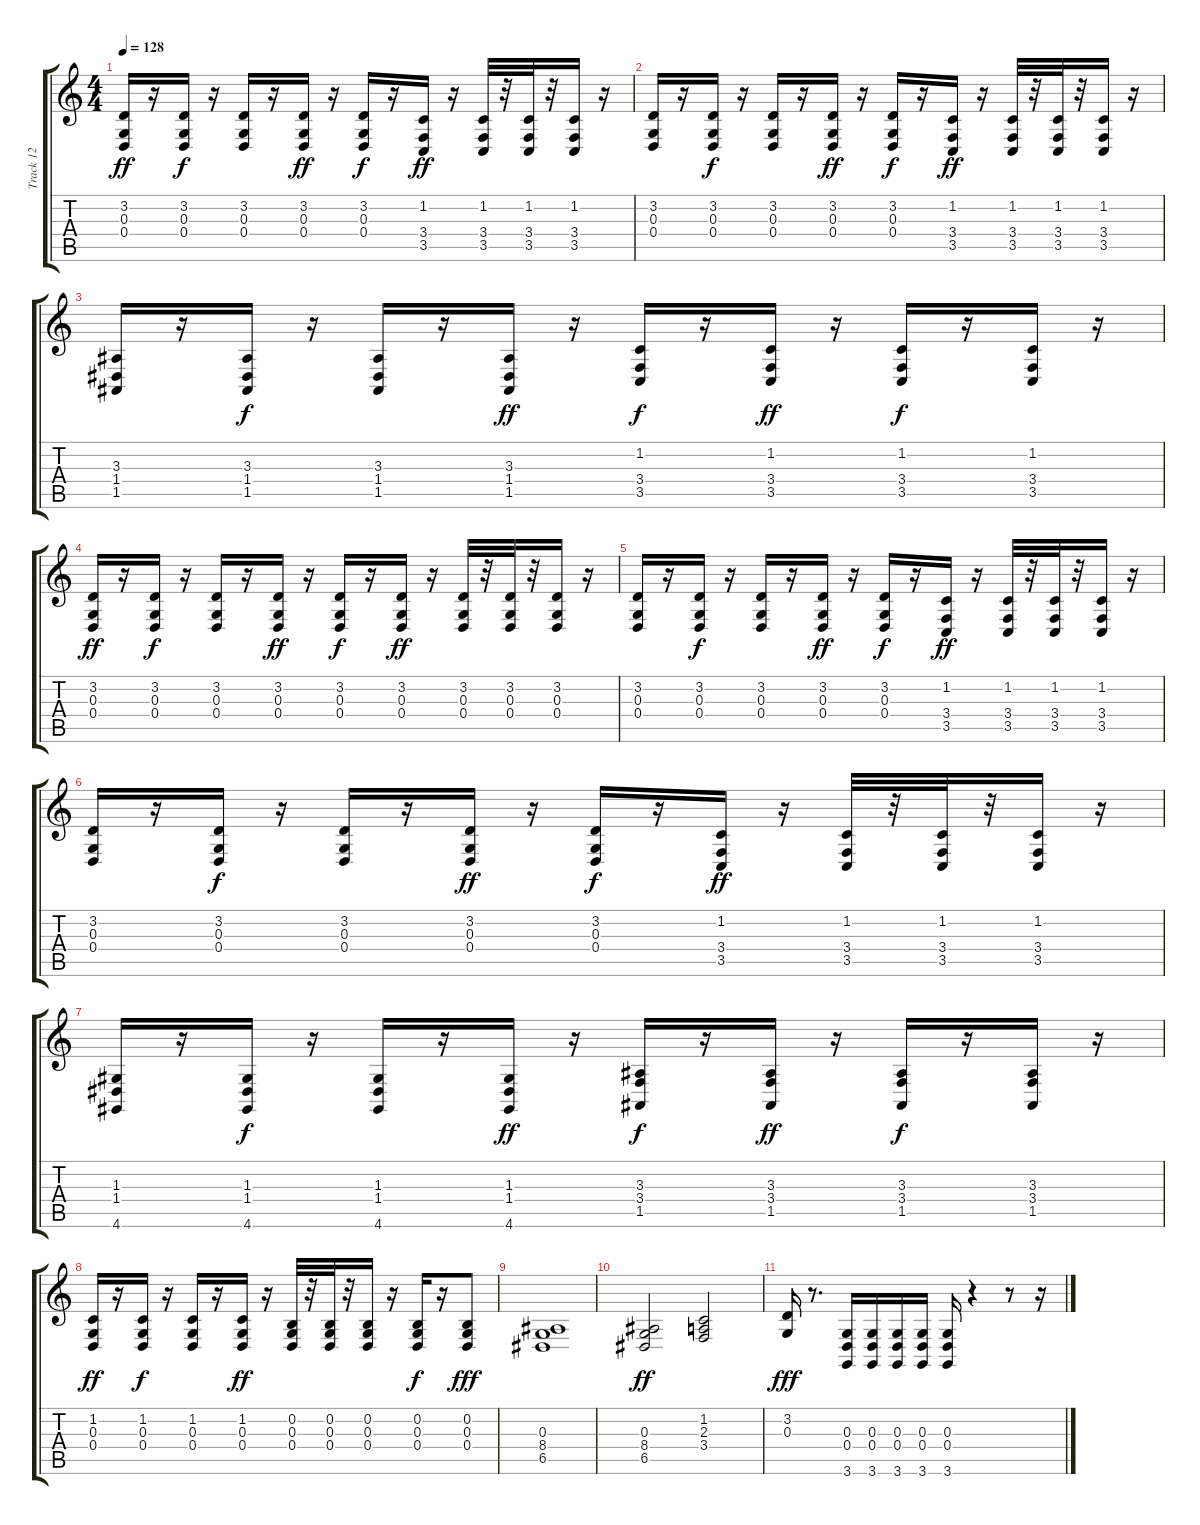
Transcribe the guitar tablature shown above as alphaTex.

\track ("Track 12" "Track 12") {instrument trombone}
\staff {score tabs}
\tuning (E4 B3 G3 D3 A2 E2) {hide}
\ts (4 4)
\tempo 128
\clef g2
\ks c
(3.2 0.3 0.4).16{dy ff} r.16 (3.2 0.3 0.4).16{dy f} r.16 (3.2 0.3 0.4).16 r.16 (3.2 0.3 0.4).16{dy ff} r.16 (3.2 0.3 0.4).16{dy f} r.16 (1.2 3.4 3.5).16{dy ff} r.16 (1.2 3.4 3.5).32 r.32 (1.2 3.4 3.5).32 r.32 (1.2 3.4 3.5).16 r.16 |
(3.2 0.3 0.4).16 r.16 (3.2 0.3 0.4).16{dy f} r.16 (3.2 0.3 0.4).16 r.16 (3.2 0.3 0.4).16{dy ff} r.16 (3.2 0.3 0.4).16{dy f} r.16 (1.2 3.4 3.5).16{dy ff} r.16 (1.2 3.4 3.5).32 r.32 (1.2 3.4 3.5).32 r.32 (1.2 3.4 3.5).16 r.16 |
(3.3 1.4 1.5).16 r.16 (3.3 1.4 1.5).16{dy f} r.16 (3.3 1.4 1.5).16 r.16 (3.3 1.4 1.5).16{dy ff} r.16 (1.2 3.4 3.5).16{dy f} r.16 (1.2 3.4 3.5).16{dy ff} r.16 (1.2 3.4 3.5).16{dy f} r.16 (1.2 3.4 3.5).16 r.16 |
(3.2 0.3 0.4).16{dy ff} r.16 (3.2 0.3 0.4).16{dy f} r.16 (3.2 0.3 0.4).16 r.16 (3.2 0.3 0.4).16{dy ff} r.16 (3.2 0.3 0.4).16{dy f} r.16 (3.2 0.3 0.4).16{dy ff} r.16 (3.2 0.3 0.4).32 r.32 (3.2 0.3 0.4).32 r.32 (3.2 0.3 0.4).16 r.16 |
(3.2 0.3 0.4).16 r.16 (3.2 0.3 0.4).16{dy f} r.16 (3.2 0.3 0.4).16 r.16 (3.2 0.3 0.4).16{dy ff} r.16 (3.2 0.3 0.4).16{dy f} r.16 (1.2 3.4 3.5).16{dy ff} r.16 (1.2 3.4 3.5).32 r.32 (1.2 3.4 3.5).32 r.32 (1.2 3.4 3.5).16 r.16 |
(3.2 0.3 0.4).16 r.16 (3.2 0.3 0.4).16{dy f} r.16 (3.2 0.3 0.4).16 r.16 (3.2 0.3 0.4).16{dy ff} r.16 (3.2 0.3 0.4).16{dy f} r.16 (1.2 3.4 3.5).16{dy ff} r.16 (1.2 3.4 3.5).32 r.32 (1.2 3.4 3.5).32 r.32 (1.2 3.4 3.5).16 r.16 |
(1.3 1.4 4.6).16 r.16 (1.3 1.4 4.6).16{dy f} r.16 (1.3 1.4 4.6).16 r.16 (1.3 1.4 4.6).16{dy ff} r.16 (3.3 3.4 1.5).16{dy f} r.16 (3.3 3.4 1.5).16{dy ff} r.16 (3.3 3.4 1.5).16{dy f} r.16 (3.3 3.4 1.5).16 r.16 |
(1.2 0.3 0.4).16{dy ff} r.16 (1.2 0.3 0.4).16{dy f} r.16 (1.2 0.3 0.4).16 r.16 (1.2 0.3 0.4).16{dy ff} r.16 (0.2 0.3 0.4).32 r.32 (0.2 0.3 0.4).32 r.32 (0.2 0.3 0.4).16 r.16 (0.2 0.3 0.4).16{dy f} r.16 (0.2 0.3 0.4).8{dy fff} |
(0.3 8.4 6.5).1 |
(0.3 8.4 6.5).2{dy ff} (1.2 2.3 3.4).2 |
(3.2 0.3).16{dy fff} r.8{d} (0.3 0.4 3.6).16 (0.3 0.4 3.6).16 (0.3 0.4 3.6).16 (0.3 0.4 3.6).16 (0.3 0.4 3.6).16 r.4 r.8 r.16
